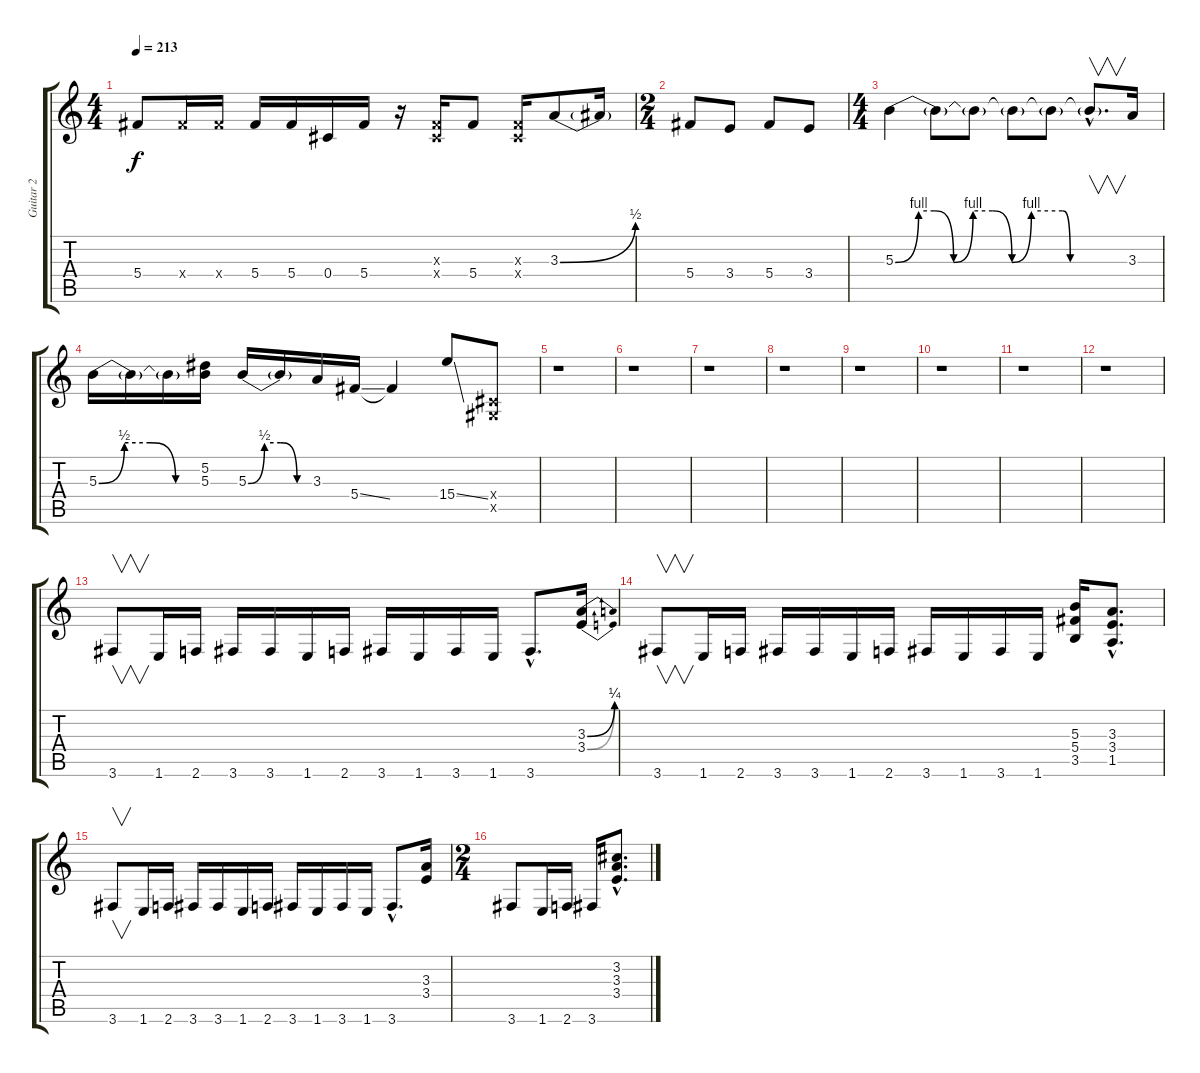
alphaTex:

\track ("Guitar 2" "Guitar 2") {instrument distortionguitar}
\staff {score tabs}
\tuning (Eb4 Bb3 Gb3 Db3 Ab2 Eb2) {hide}
\ts (4 4)
\tempo 213
\clef g2
\ks c
5.4.8{dy f} 5.4{x}.16 5.4{x}.16 5.4.16 5.4.16 0.4.16 5.4.16 r.16 (0.3{x} 0.4{x}).16 5.4.8 (0.3{x} 0.4{x}).16 3.3{be (bend 0 0 60 2)}.8 3.3{t}.16 |
\ts (2 4)
5.4.8 3.4.8 5.4.8 3.4.8 |
\ts (4 4)
5.3{be (custom 0 0 6 4 10 4 15 0 20 4 25 4 30 0 35 4 43 4 45 0 47 0 51 0 60 0)}.4 5.3{t}.8 5.3{t}.8 5.3{t}.8 5.3{t}.8 5.3{hac t}.8{v d} 3.3.16 |
5.3{be (custom 0 0 15 2 30 2 45 0 60 0)}.16 5.3{t}.16 5.3{t}.16 (5.2 5.3).16 5.3{be (custom 0 0 15 2 30 2 45 0 60 0)}.16 5.3{t}.16 3.3.16 5.4{ss}.16 5.4{t}.4 15.4{ss}.8 (0.4{x} 0.5{x}).8 |
r.1 |
r.1 |
r.1 |
r.1 |
r.1 |
r.1 |
r.1 |
r.1 |
3.6.8{v} 1.6.16 2.6.16 3.6.16 3.6.16 1.6.16 2.6.16 3.6.16 1.6.16 3.6.16 1.6.16 3.6{hac}.8{d} (3.3{be (bend 0 0 60 1)} 3.4{be (bend 0 0 60 1)}).16 |
3.6.8{v} 1.6.16 2.6.16 3.6.16 3.6.16 1.6.16 2.6.16 3.6.16 1.6.16 3.6.16 1.6.16 (5.3 5.4 3.5).16 (3.3{hac} 3.4{hac} 1.5{hac}).8{d} |
3.6.8{v} 1.6.16 2.6.16 3.6.16 3.6.16 1.6.16 2.6.16 3.6.16 1.6.16 3.6.16 1.6.16 3.6{hac}.8{d} (3.3 3.4).16 |
\ts (2 4)
3.6.8 1.6.16 2.6.16 3.6.16 (3.2{hac} 3.3{hac} 3.4{hac}).8{d}
